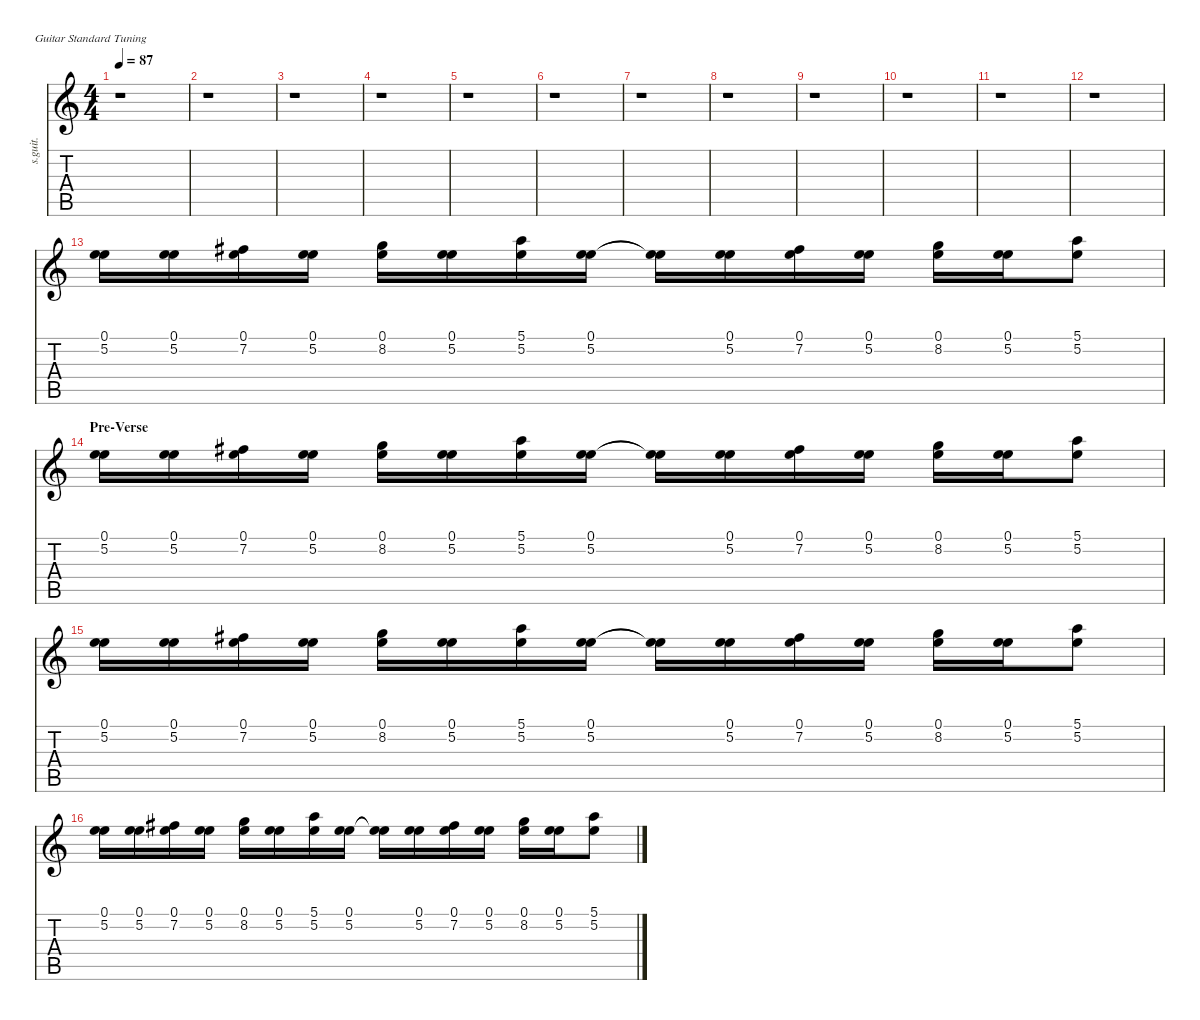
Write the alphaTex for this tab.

\defaultSystemsLayout 4
\hideDynamics
\bracketExtendMode nobrackets
\track ("Chris Shiflett (Lead Guitar)" "s.guit.") {instrument distortionguitar}
\staff {score tabs}
\tuning (E4 B3 G3 D3 A2 E2)
\ts (4 4)
\beaming (8 2 2 2 2)
\tempo 87
\clef g2
\ks c
r.1{dy fff instrument distortionguitar} |
r.1 |
r.1 |
r.1 |
r.1 |
r.1 |
r.1 |
r.1 |
r.1 |
r.1 |
r.1 |
r.1 |
(0.1 5.2).16{lyrics (0 "") lyrics (1 "") lyrics (2 "") lyrics (3 "") lyrics (4 "")} (0.1 5.2).16{lyrics (0 "") lyrics (1 "") lyrics (2 "") lyrics (3 "") lyrics (4 "")} (0.1 7.2{acc #}).16{lyrics (0 "") lyrics (1 "") lyrics (2 "") lyrics (3 "") lyrics (4 "")} (0.1 5.2).16{lyrics (0 "") lyrics (1 "") lyrics (2 "") lyrics (3 "") lyrics (4 "")} (0.1 8.2).16{lyrics (0 "") lyrics (1 "") lyrics (2 "") lyrics (3 "") lyrics (4 "")} (0.1 5.2).16{lyrics (0 "") lyrics (1 "") lyrics (2 "") lyrics (3 "") lyrics (4 "")} (5.1 5.2).16{lyrics (0 "") lyrics (1 "") lyrics (2 "") lyrics (3 "") lyrics (4 "")} (0.1 5.2).16{lyrics (0 "") lyrics (1 "") lyrics (2 "") lyrics (3 "") lyrics (4 "")} (0.1{t} 5.2{t}).16{lyrics (0 "") lyrics (1 "") lyrics (2 "") lyrics (3 "") lyrics (4 "") dy f} (0.1 5.2).16{lyrics (0 "") lyrics (1 "") lyrics (2 "") lyrics (3 "") lyrics (4 "") dy fff} (0.1 7.2{acc #}).16{lyrics (0 "") lyrics (1 "") lyrics (2 "") lyrics (3 "") lyrics (4 "")} (0.1 5.2).16{lyrics (0 "") lyrics (1 "") lyrics (2 "") lyrics (3 "") lyrics (4 "")} (0.1 8.2).16{lyrics (0 "") lyrics (1 "") lyrics (2 "") lyrics (3 "") lyrics (4 "")} (0.1 5.2).16{lyrics (0 "") lyrics (1 "") lyrics (2 "") lyrics (3 "") lyrics (4 "")} (5.1 5.2).8{lyrics (0 "") lyrics (1 "") lyrics (2 "") lyrics (3 "") lyrics (4 "")} |
\section ("" "Pre-Verse")
(0.1 5.2).16{lyrics (0 "") lyrics (1 "") lyrics (2 "") lyrics (3 "") lyrics (4 "")} (0.1 5.2).16{lyrics (0 "") lyrics (1 "") lyrics (2 "") lyrics (3 "") lyrics (4 "")} (0.1 7.2{acc #}).16{lyrics (0 "") lyrics (1 "") lyrics (2 "") lyrics (3 "") lyrics (4 "")} (0.1 5.2).16{lyrics (0 "") lyrics (1 "") lyrics (2 "") lyrics (3 "") lyrics (4 "")} (0.1 8.2).16{lyrics (0 "") lyrics (1 "") lyrics (2 "") lyrics (3 "") lyrics (4 "")} (0.1 5.2).16{lyrics (0 "") lyrics (1 "") lyrics (2 "") lyrics (3 "") lyrics (4 "")} (5.1 5.2).16{lyrics (0 "") lyrics (1 "") lyrics (2 "") lyrics (3 "") lyrics (4 "")} (0.1 5.2).16{lyrics (0 "") lyrics (1 "") lyrics (2 "") lyrics (3 "") lyrics (4 "")} (0.1{t} 5.2{t}).16{lyrics (0 "") lyrics (1 "") lyrics (2 "") lyrics (3 "") lyrics (4 "") dy f} (0.1 5.2).16{lyrics (0 "") lyrics (1 "") lyrics (2 "") lyrics (3 "") lyrics (4 "") dy fff} (0.1 7.2{acc #}).16{lyrics (0 "") lyrics (1 "") lyrics (2 "") lyrics (3 "") lyrics (4 "")} (0.1 5.2).16{lyrics (0 "") lyrics (1 "") lyrics (2 "") lyrics (3 "") lyrics (4 "")} (0.1 8.2).16{lyrics (0 "") lyrics (1 "") lyrics (2 "") lyrics (3 "") lyrics (4 "")} (0.1 5.2).16{lyrics (0 "") lyrics (1 "") lyrics (2 "") lyrics (3 "") lyrics (4 "")} (5.1 5.2).8{lyrics (0 "") lyrics (1 "") lyrics (2 "") lyrics (3 "") lyrics (4 "")} |
(0.1 5.2).16{lyrics (0 "") lyrics (1 "") lyrics (2 "") lyrics (3 "") lyrics (4 "")} (0.1 5.2).16{lyrics (0 "") lyrics (1 "") lyrics (2 "") lyrics (3 "") lyrics (4 "")} (0.1 7.2{acc #}).16{lyrics (0 "") lyrics (1 "") lyrics (2 "") lyrics (3 "") lyrics (4 "")} (0.1 5.2).16{lyrics (0 "") lyrics (1 "") lyrics (2 "") lyrics (3 "") lyrics (4 "")} (0.1 8.2).16{lyrics (0 "") lyrics (1 "") lyrics (2 "") lyrics (3 "") lyrics (4 "")} (0.1 5.2).16{lyrics (0 "") lyrics (1 "") lyrics (2 "") lyrics (3 "") lyrics (4 "")} (5.1 5.2).16{lyrics (0 "") lyrics (1 "") lyrics (2 "") lyrics (3 "") lyrics (4 "")} (0.1 5.2).16{lyrics (0 "") lyrics (1 "") lyrics (2 "") lyrics (3 "") lyrics (4 "")} (0.1{t} 5.2{t}).16{lyrics (0 "") lyrics (1 "") lyrics (2 "") lyrics (3 "") lyrics (4 "") dy f} (0.1 5.2).16{lyrics (0 "") lyrics (1 "") lyrics (2 "") lyrics (3 "") lyrics (4 "") dy fff} (0.1 7.2{acc #}).16{lyrics (0 "") lyrics (1 "") lyrics (2 "") lyrics (3 "") lyrics (4 "")} (0.1 5.2).16{lyrics (0 "") lyrics (1 "") lyrics (2 "") lyrics (3 "") lyrics (4 "")} (0.1 8.2).16{lyrics (0 "") lyrics (1 "") lyrics (2 "") lyrics (3 "") lyrics (4 "")} (0.1 5.2).16{lyrics (0 "") lyrics (1 "") lyrics (2 "") lyrics (3 "") lyrics (4 "")} (5.1 5.2).8{lyrics (0 "") lyrics (1 "") lyrics (2 "") lyrics (3 "") lyrics (4 "")} |
(0.1 5.2).16{lyrics (0 "") lyrics (1 "") lyrics (2 "") lyrics (3 "") lyrics (4 "")} (0.1 5.2).16{lyrics (0 "") lyrics (1 "") lyrics (2 "") lyrics (3 "") lyrics (4 "")} (0.1 7.2{acc #}).16{lyrics (0 "") lyrics (1 "") lyrics (2 "") lyrics (3 "") lyrics (4 "")} (0.1 5.2).16{lyrics (0 "") lyrics (1 "") lyrics (2 "") lyrics (3 "") lyrics (4 "")} (0.1 8.2).16{lyrics (0 "") lyrics (1 "") lyrics (2 "") lyrics (3 "") lyrics (4 "")} (0.1 5.2).16{lyrics (0 "") lyrics (1 "") lyrics (2 "") lyrics (3 "") lyrics (4 "")} (5.1 5.2).16{lyrics (0 "") lyrics (1 "") lyrics (2 "") lyrics (3 "") lyrics (4 "")} (0.1 5.2).16{lyrics (0 "") lyrics (1 "") lyrics (2 "") lyrics (3 "") lyrics (4 "")} (0.1{t} 5.2{t}).16{lyrics (0 "") lyrics (1 "") lyrics (2 "") lyrics (3 "") lyrics (4 "") dy f} (0.1 5.2).16{lyrics (0 "") lyrics (1 "") lyrics (2 "") lyrics (3 "") lyrics (4 "") dy fff} (0.1 7.2{acc #}).16{lyrics (0 "") lyrics (1 "") lyrics (2 "") lyrics (3 "") lyrics (4 "")} (0.1 5.2).16{lyrics (0 "") lyrics (1 "") lyrics (2 "") lyrics (3 "") lyrics (4 "")} (0.1 8.2).16{lyrics (0 "") lyrics (1 "") lyrics (2 "") lyrics (3 "") lyrics (4 "")} (0.1 5.2).16{lyrics (0 "") lyrics (1 "") lyrics (2 "") lyrics (3 "") lyrics (4 "")} (5.1 5.2).8{lyrics (0 "") lyrics (1 "") lyrics (2 "") lyrics (3 "") lyrics (4 "")}
